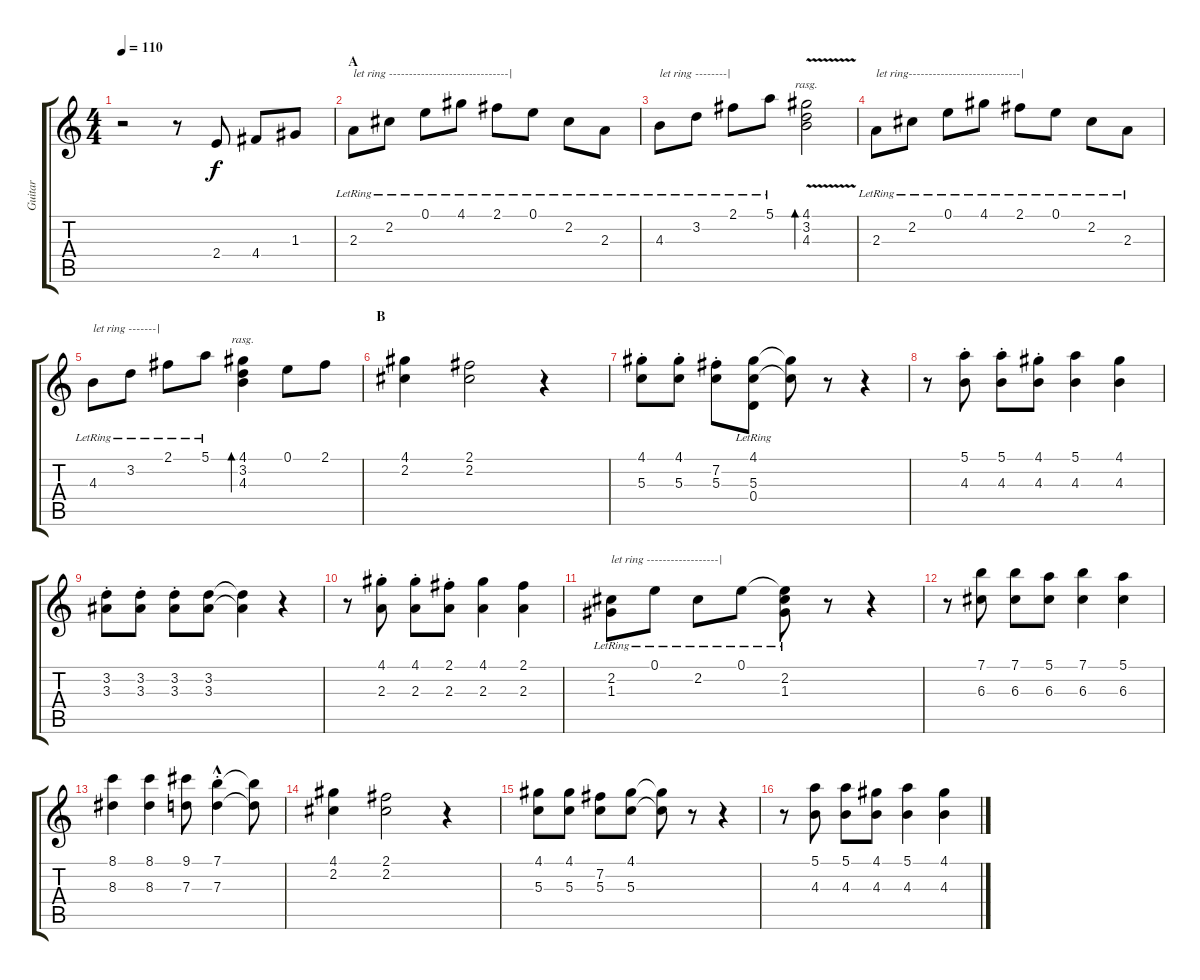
\track ("Guitar" "Guitar") {instrument electricguitarjazz}
\staff {score tabs}
\tuning (E4 B3 G3 D3 A2 E2) {hide}
\ts (4 4)
\tempo 110
\clef g2
\ks c
r.2{dy f instrument electricguitarjazz} r.8 2.4.8 4.4.8 1.3.8 |
\section ("" "A")
2.3{lr}.8{txt "let ring ------------------------------|"} 2.2{lr}.8 0.1{lr}.8 4.1{lr}.8 2.1{lr}.8 0.1{lr}.8 2.2{lr}.8 2.3{lr}.8 |
4.3{lr}.8{txt "let ring --------|"} 3.2{lr}.8 2.1{lr}.8 5.1{lr}.8 (4.1{v} 3.2{v} 4.3{v}).2{bd 60 rasg ii} |
2.3{lr}.8{txt "let ring----------------------------|"} 2.2{lr}.8 0.1{lr}.8 4.1{lr}.8 2.1{lr}.8 0.1{lr}.8 2.2{lr}.8 2.3{lr}.8 |
4.3{lr}.8{txt "let ring -------|"} 3.2{lr}.8 2.1{lr}.8 5.1{lr}.8 (4.1 3.2 4.3).4{bd 120 rasg ii} 0.1.8 2.1.8 |
\section ("" "B")
(4.1 2.2).4 (2.1 2.2).2 r.4 |
(4.1{st} 5.3).8 (4.1{st} 5.3).8 (7.2{st} 5.3{st}).8 (4.1{lr} 5.3{lr} 0.4).8 (4.1{t} 5.3{t}).8 r.8 r.4 |
r.8 (5.1{st} 4.3).8 (5.1{st} 4.3).8 (4.1{st} 4.3).8 (5.1 4.3).4 (4.1 4.3).4 |
(3.2{st} 3.3).8 (3.2{st} 3.3).8 (3.2{st} 3.3).8 (3.2 3.3).8 (3.2{t} 3.3{t}).4 r.4 |
r.8 (4.1{st} 2.3).8 (4.1{st} 2.3).8 (2.1{st} 2.3).8 (4.1 2.3).4 (2.1 2.3).4 |
(2.2{lr} 1.3{lr}).8{txt "let ring ------------------|"} 0.1{lr}.8 2.2{lr}.8 0.1{lr}.8 (0.1{t} 2.2{lr} 1.3{lr}).8 r.8 r.4 |
r.8 (7.1 6.3).8 (7.1 6.3).8 (5.1 6.3).8 (7.1 6.3).4 (5.1 6.3).4 |
(8.1 8.3).4 (8.1 8.3).4 (9.1 7.3).8 (7.1{st} 7.3{hac}).4 (7.1{t} 7.3{t}).8 |
(4.1 2.2).4 (2.1 2.2).2 r.4 |
(4.1 5.3).8 (4.1 5.3).8 (7.2 5.3).8 (4.1 5.3).8 (4.1{t} 5.3{t}).8 r.8 r.4 |
r.8 (5.1 4.3).8 (5.1 4.3).8 (4.1 4.3).8 (5.1 4.3).4 (4.1 4.3).4
